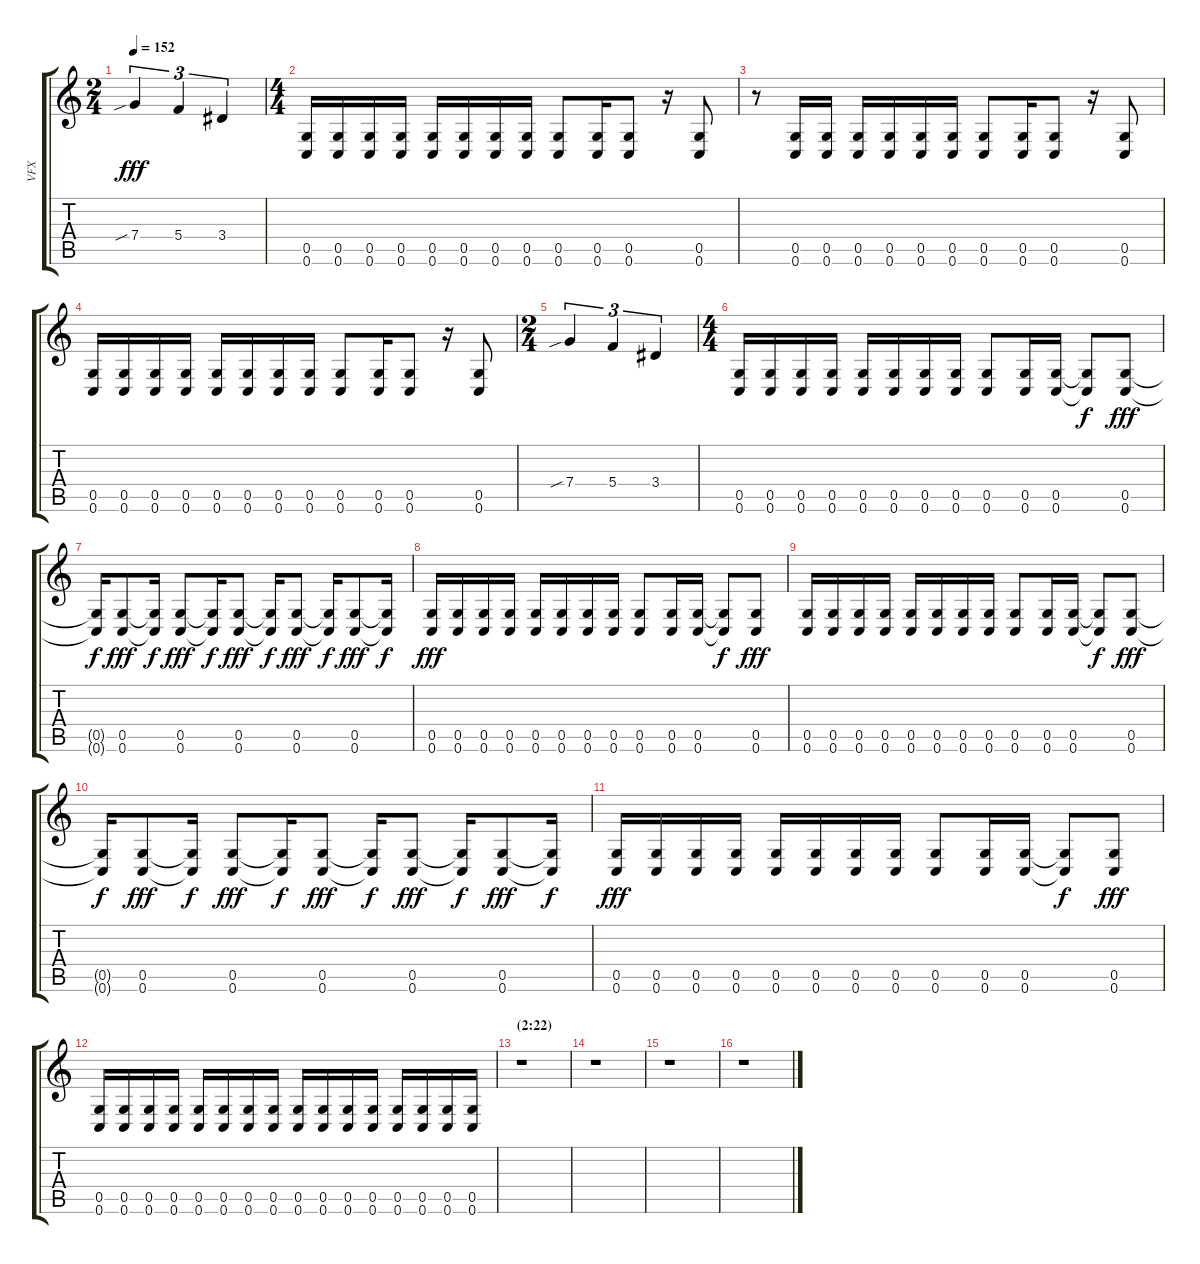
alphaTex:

\track ("VFX" "VFX") {instrument electricguitarmuted}
\staff {score tabs}
\tuning (D4 A3 F3 C3 G2 C2) {hide}
\ts (2 4)
\tempo 152
\clef g2
\ks c
7.4{sib}.4{tu (3 2) dy fff volume 16 instrument overdrivenguitar} 5.4.4{tu (3 2)} 3.4.4{tu (3 2)} |
\ts (4 4)
(0.5 0.6).16{volume 4 instrument electricguitarmuted} (0.5 0.6).16 (0.5 0.6).16 (0.5 0.6).16 (0.5 0.6).16 (0.5 0.6).16 (0.5 0.6).16 (0.5 0.6).16 (0.5 0.6).8 (0.5 0.6).16 (0.5 0.6).8 r.16 (0.5 0.6).8 |
r.8 (0.5 0.6).16 (0.5 0.6).16 (0.5 0.6).16 (0.5 0.6).16 (0.5 0.6).16 (0.5 0.6).16 (0.5 0.6).8 (0.5 0.6).16 (0.5 0.6).8 r.16 (0.5 0.6).8 |
(0.5 0.6).16 (0.5 0.6).16 (0.5 0.6).16 (0.5 0.6).16 (0.5 0.6).16 (0.5 0.6).16 (0.5 0.6).16 (0.5 0.6).16 (0.5 0.6).8 (0.5 0.6).16 (0.5 0.6).8 r.16 (0.5 0.6).8 |
\ts (2 4)
7.4{sib}.4{tu (3 2) volume 16 instrument overdrivenguitar} 5.4.4{tu (3 2)} 3.4.4{tu (3 2)} |
\ts (4 4)
(0.5 0.6).16{volume 4 instrument electricguitarmuted} (0.5 0.6).16 (0.5 0.6).16 (0.5 0.6).16 (0.5 0.6).16 (0.5 0.6).16 (0.5 0.6).16 (0.5 0.6).16 (0.5 0.6).8 (0.5 0.6).16 (0.5 0.6).16 (0.5{t} 0.6{t}).8{dy f} (0.5 0.6).8{dy fff} |
(0.5{t} 0.6{t}).16{dy f} (0.5 0.6).8{dy fff} (0.5{t} 0.6{t}).16{dy f} (0.5 0.6).8{dy fff} (0.5{t} 0.6{t}).16{dy f} (0.5 0.6).8{dy fff} (0.5{t} 0.6{t}).16{dy f} (0.5 0.6).8{dy fff} (0.5{t} 0.6{t}).16{dy f} (0.5 0.6).8{dy fff} (0.5{t} 0.6{t}).16{dy f} |
(0.5 0.6).16{dy fff} (0.5 0.6).16 (0.5 0.6).16 (0.5 0.6).16 (0.5 0.6).16 (0.5 0.6).16 (0.5 0.6).16 (0.5 0.6).16 (0.5 0.6).8 (0.5 0.6).16 (0.5 0.6).16 (0.5{t} 0.6{t}).8{dy f} (0.5 0.6).8{dy fff} |
(0.5 0.6).16 (0.5 0.6).16 (0.5 0.6).16 (0.5 0.6).16 (0.5 0.6).16 (0.5 0.6).16 (0.5 0.6).16 (0.5 0.6).16 (0.5 0.6).8 (0.5 0.6).16 (0.5 0.6).16 (0.5{t} 0.6{t}).8{dy f} (0.5 0.6).8{dy fff} |
(0.5{t} 0.6{t}).16{dy f} (0.5 0.6).8{dy fff} (0.5{t} 0.6{t}).16{dy f} (0.5 0.6).8{dy fff} (0.5{t} 0.6{t}).16{dy f} (0.5 0.6).8{dy fff} (0.5{t} 0.6{t}).16{dy f} (0.5 0.6).8{dy fff} (0.5{t} 0.6{t}).16{dy f} (0.5 0.6).8{dy fff} (0.5{t} 0.6{t}).16{dy f} |
(0.5 0.6).16{dy fff} (0.5 0.6).16 (0.5 0.6).16 (0.5 0.6).16 (0.5 0.6).16 (0.5 0.6).16 (0.5 0.6).16 (0.5 0.6).16 (0.5 0.6).8 (0.5 0.6).16 (0.5 0.6).16 (0.5{t} 0.6{t}).8{dy f} (0.5 0.6).8{dy fff} |
(0.5 0.6).16 (0.5 0.6).16 (0.5 0.6).16 (0.5 0.6).16 (0.5 0.6).16 (0.5 0.6).16 (0.5 0.6).16 (0.5 0.6).16 (0.5 0.6).16 (0.5 0.6).16 (0.5 0.6).16 (0.5 0.6).16 (0.5 0.6).16 (0.5 0.6).16 (0.5 0.6).16 (0.5 0.6).16 |
\section ("" "(2:22)")
r.1 |
r.1 |
r.1 |
r.1
